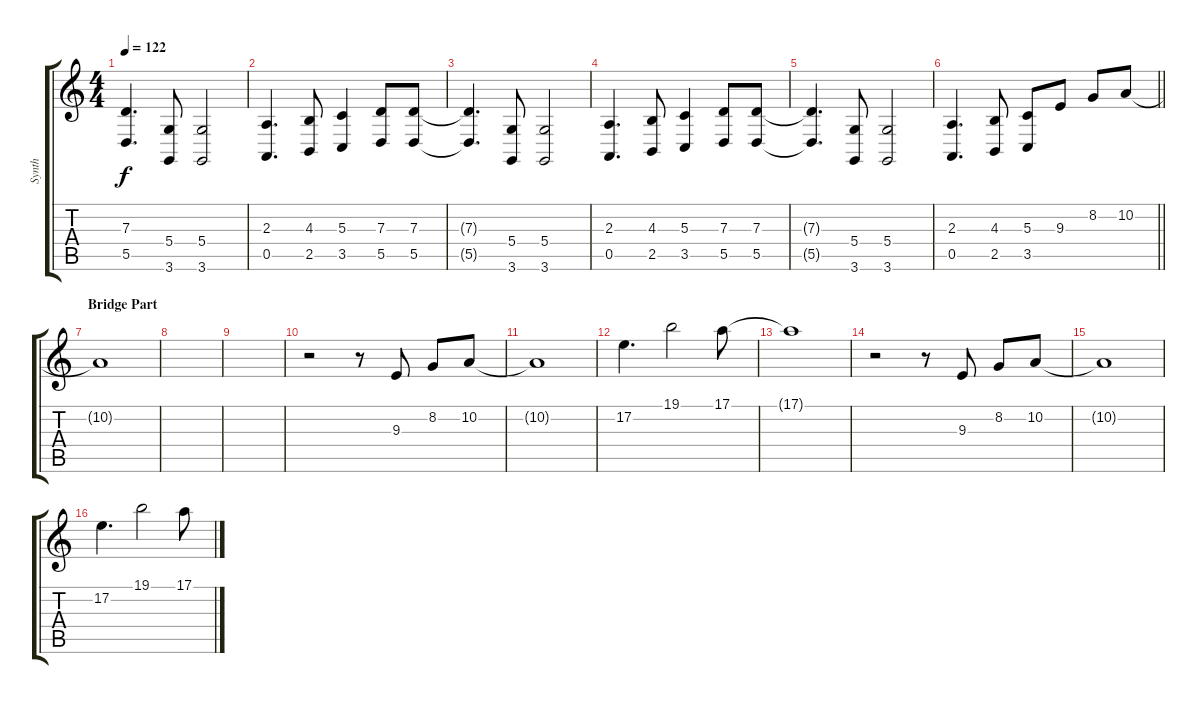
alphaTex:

\track ("Synth" "Synth") {instrument pad2warm}
\staff {score tabs}
\tuning (E4 B3 G3 D3 A2 E2) {hide}
\ts (4 4)
\tempo 122
\clef g2
\ks c
(7.3{t} 5.5{t}).4{d dy f} (5.4 3.6).8 (5.4 3.6).2 |
(2.3 0.5).4{d} (4.3 2.5).8 (5.3 3.5).4 (7.3 5.5).8 (7.3 5.5).8 |
(7.3{t} 5.5{t}).4{d} (5.4 3.6).8 (5.4 3.6).2 |
(2.3 0.5).4{d} (4.3 2.5).8 (5.3 3.5).4 (7.3 5.5).8 (7.3 5.5).8 |
(7.3{t} 5.5{t}).4{d} (5.4 3.6).8 (5.4 3.6).2 |
\barLineRight lightlight
(2.3 0.5).4{d} (4.3 2.5).8 (5.3 3.5).8 9.3.8{instrument stringensemble1} 8.2.8 10.2.8 |
\section ("" "Bridge Part")
10.2{t}.1 |
|
|
r.2 r.8 9.3.8 8.2.8 10.2.8 |
10.2{t}.1 |
17.2.4{d} 19.1.2 17.1.8 |
17.1{t}.1 |
r.2 r.8 9.3.8 8.2.8 10.2.8 |
10.2{t}.1 |
17.2.4{d} 19.1.2 17.1.8
